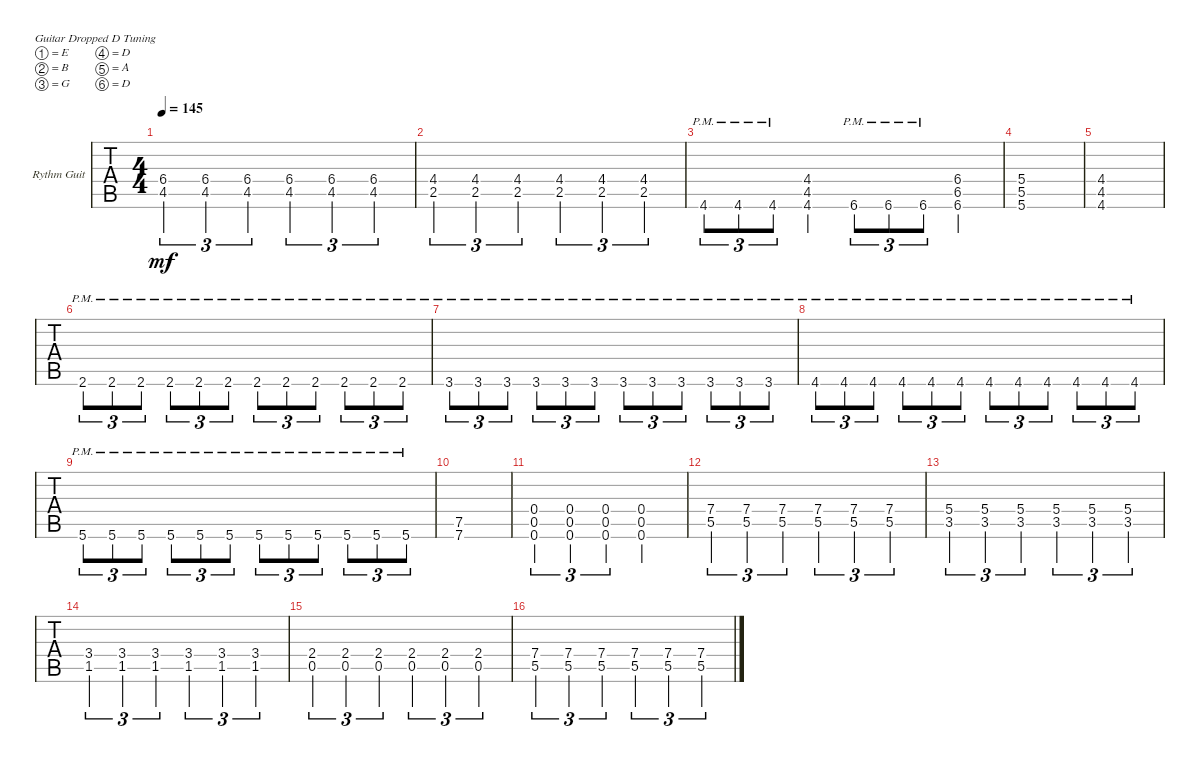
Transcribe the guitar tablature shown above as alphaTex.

\defaultSystemsLayout 4
\bracketExtendMode groupsimilarinstruments
\firstSystemTrackNameOrientation horizontal
\otherSystemsTrackNameOrientation horizontal
\track ("Rythm Guitar" "Rythm Guit") {instrument distortionguitar}
\staff {tabs}
\tuning (E4 B3 G3 D3 A2 D2)
\ts (4 4)
\tempo 145
\clef g2
\ks c
(4.5 6.4).4{tu (3 2) dy mf} (4.5 6.4).4{tu (3 2)} (4.5 6.4).4{tu (3 2)} (4.5 6.4).4{tu (3 2)} (4.5 6.4).4{tu (3 2)} (4.5 6.4).4{tu (3 2)} |
(2.5 4.4).4{tu (3 2)} (2.5 4.4).4{tu (3 2)} (2.5 4.4).4{tu (3 2)} (2.5 4.4).4{tu (3 2)} (2.5 4.4).4{tu (3 2)} (2.5 4.4).4{tu (3 2)} |
4.6{pm}.8{tu (3 2)} 4.6{pm}.8{tu (3 2)} 4.6{pm}.8{tu (3 2)} (4.6 4.5 4.4).4 6.6{pm}.8{tu (3 2)} 6.6{pm}.8{tu (3 2)} 6.6{pm}.8{tu (3 2)} (6.6 6.5 6.4).4 |
(5.6 5.5 5.4).1 |
(4.4 4.5 4.6).1 |
2.6{pm}.8{tu (3 2)} 2.6{pm}.8{tu (3 2)} 2.6{pm}.8{tu (3 2)} 2.6{pm}.8{tu (3 2)} 2.6{pm}.8{tu (3 2)} 2.6{pm}.8{tu (3 2)} 2.6{pm}.8{tu (3 2)} 2.6{pm}.8{tu (3 2)} 2.6{pm}.8{tu (3 2)} 2.6{pm}.8{tu (3 2)} 2.6{pm}.8{tu (3 2)} 2.6{pm}.8{tu (3 2)} |
3.6{pm}.8{tu (3 2)} 3.6{pm}.8{tu (3 2)} 3.6{pm}.8{tu (3 2)} 3.6{pm}.8{tu (3 2)} 3.6{pm}.8{tu (3 2)} 3.6{pm}.8{tu (3 2)} 3.6{pm}.8{tu (3 2)} 3.6{pm}.8{tu (3 2)} 3.6{pm}.8{tu (3 2)} 3.6{pm}.8{tu (3 2)} 3.6{pm}.8{tu (3 2)} 3.6{pm}.8{tu (3 2)} |
4.6{pm}.8{tu (3 2)} 4.6{pm}.8{tu (3 2)} 4.6{pm}.8{tu (3 2)} 4.6{pm}.8{tu (3 2)} 4.6{pm}.8{tu (3 2)} 4.6{pm}.8{tu (3 2)} 4.6{pm}.8{tu (3 2)} 4.6{pm}.8{tu (3 2)} 4.6{pm}.8{tu (3 2)} 4.6{pm}.8{tu (3 2)} 4.6{pm}.8{tu (3 2)} 4.6{pm}.8{tu (3 2)} |
5.6{pm}.8{tu (3 2)} 5.6{pm}.8{tu (3 2)} 5.6{pm}.8{tu (3 2)} 5.6{pm}.8{tu (3 2)} 5.6{pm}.8{tu (3 2)} 5.6{pm}.8{tu (3 2)} 5.6{pm}.8{tu (3 2)} 5.6{pm}.8{tu (3 2)} 5.6{pm}.8{tu (3 2)} 5.6{pm}.8{tu (3 2)} 5.6{pm}.8{tu (3 2)} 5.6{pm}.8{tu (3 2)} |
(7.5 7.6).1 |
(0.6 0.5 0.4).4{tu (3 2)} (0.6 0.5 0.4).4{tu (3 2)} (0.6 0.5 0.4).4{tu (3 2)} (0.6 0.4 0.5).2 |
(5.5 7.4).4{tu (3 2)} (5.5 7.4).4{tu (3 2)} (5.5 7.4).4{tu (3 2)} (5.5 7.4).4{tu (3 2)} (5.5 7.4).4{tu (3 2)} (5.5 7.4).4{tu (3 2)} |
(3.5 5.4).4{tu (3 2)} (3.5 5.4).4{tu (3 2)} (3.5 5.4).4{tu (3 2)} (3.5 5.4).4{tu (3 2)} (3.5 5.4).4{tu (3 2)} (3.5 5.4).4{tu (3 2)} |
(1.5 3.4).4{tu (3 2)} (1.5 3.4).4{tu (3 2)} (1.5 3.4).4{tu (3 2)} (1.5 3.4).4{tu (3 2)} (1.5 3.4).4{tu (3 2)} (1.5 3.4).4{tu (3 2)} |
(0.5 2.4).4{tu (3 2)} (0.5 2.4).4{tu (3 2)} (0.5 2.4).4{tu (3 2)} (0.5 2.4).4{tu (3 2)} (0.5 2.4).4{tu (3 2)} (0.5 2.4).4{tu (3 2)} |
(5.5 7.4).4{tu (3 2)} (5.5 7.4).4{tu (3 2)} (5.5 7.4).4{tu (3 2)} (5.5 7.4).4{tu (3 2)} (5.5 7.4).4{tu (3 2)} (5.5 7.4).4{tu (3 2)}
